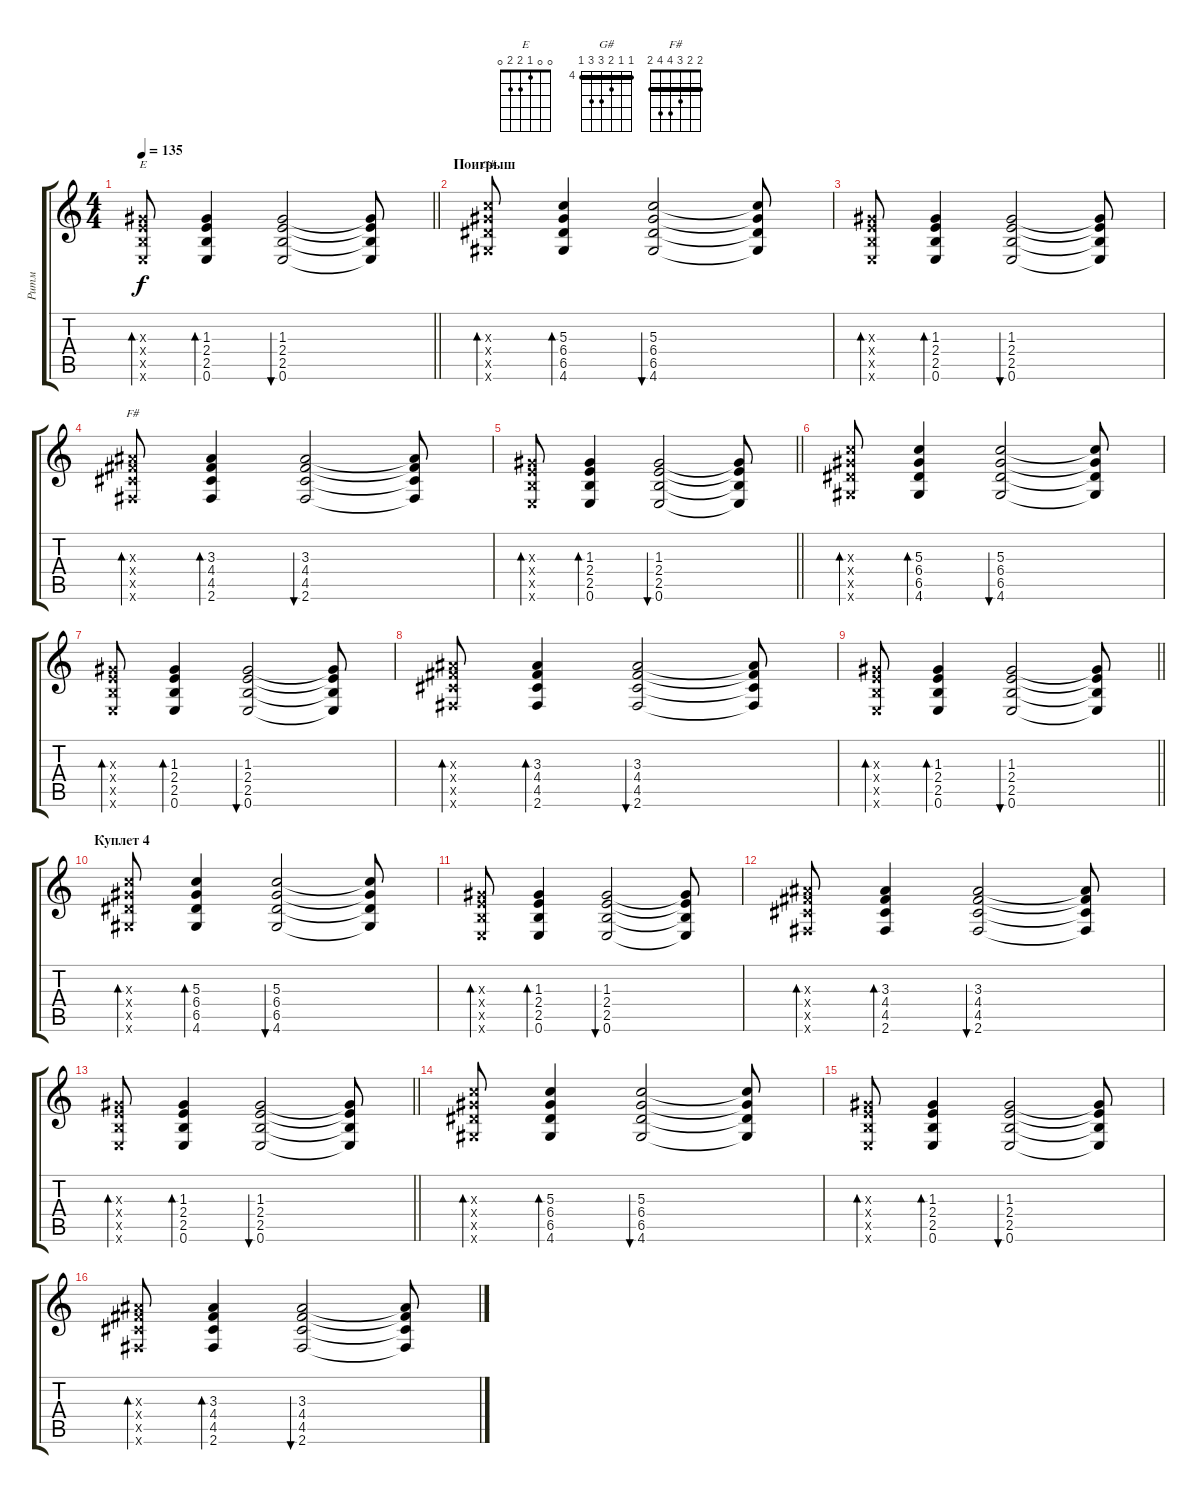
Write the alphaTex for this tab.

\track ("Ритм" "Ритм") {instrument acousticguitarnylon}
\staff {score tabs}
\tuning (E4 B3 G3 D3 A2 E2) {hide}
\chord ("E" 0 0 1 2 2 0)
\chord ("G#" 4 4 5 6 6 4) {firstfret 4 barre 4}
\chord ("F#" 2 2 3 4 4 2) {barre 2}
\ts (4 4)
\tempo 135
\clef g2
\barLineRight lightlight
\ks c
(1.3{x} 2.4{x} 2.5{x} 0.6{x}).8{bd 60 ch "E" dy f} (1.3 2.4 2.5 0.6).4{bd 60} (1.3 2.4 2.5 0.6).2{bu 60} (1.3{t} 2.4{t} 2.5{t} 0.6{t}).8 |
\section ("" "Поигрыш")
(5.3{x} 6.4{x} 6.5{x} 4.6{x}).8{bd 60 ch "G#"} (5.3 6.4 6.5 4.6).4{bd 60} (5.3 6.4 6.5 4.6).2{bu 60} (5.3{t} 6.4{t} 6.5{t} 4.6{t}).8 |
(1.3{x} 2.4{x} 2.5{x} 0.6{x}).8{bd 60} (1.3 2.4 2.5 0.6).4{bd 60} (1.3 2.4 2.5 0.6).2{bu 60} (1.3{t} 2.4{t} 2.5{t} 0.6{t}).8 |
(3.3{x} 4.4{x} 4.5{x} 2.6{x}).8{bd 60 ch "F#"} (3.3 4.4 4.5 2.6).4{bd 60} (3.3 4.4 4.5 2.6).2{bu 60} (3.3{t} 4.4{t} 4.5{t} 2.6{t}).8 |
\barLineRight lightlight
(1.3{x} 2.4{x} 2.5{x} 0.6{x}).8{bd 60} (1.3 2.4 2.5 0.6).4{bd 60} (1.3 2.4 2.5 0.6).2{bu 60} (1.3{t} 2.4{t} 2.5{t} 0.6{t}).8 |
(5.3{x} 6.4{x} 6.5{x} 4.6{x}).8{bd 60} (5.3 6.4 6.5 4.6).4{bd 60} (5.3 6.4 6.5 4.6).2{bu 60} (5.3{t} 6.4{t} 6.5{t} 4.6{t}).8 |
(1.3{x} 2.4{x} 2.5{x} 0.6{x}).8{bd 60} (1.3 2.4 2.5 0.6).4{bd 60} (1.3 2.4 2.5 0.6).2{bu 60} (1.3{t} 2.4{t} 2.5{t} 0.6{t}).8 |
(3.3{x} 4.4{x} 4.5{x} 2.6{x}).8{bd 60} (3.3 4.4 4.5 2.6).4{bd 60} (3.3 4.4 4.5 2.6).2{bu 60} (3.3{t} 4.4{t} 4.5{t} 2.6{t}).8 |
\barLineRight lightlight
(1.3{x} 2.4{x} 2.5{x} 0.6{x}).8{bd 60} (1.3 2.4 2.5 0.6).4{bd 60} (1.3 2.4 2.5 0.6).2{bu 60} (1.3{t} 2.4{t} 2.5{t} 0.6{t}).8 |
\section ("" "Куплет 4")
(5.3{x} 6.4{x} 6.5{x} 4.6{x}).8{bd 60 volume 10} (5.3 6.4 6.5 4.6).4{bd 60} (5.3 6.4 6.5 4.6).2{bu 60} (5.3{t} 6.4{t} 6.5{t} 4.6{t}).8 |
(1.3{x} 2.4{x} 2.5{x} 0.6{x}).8{bd 60} (1.3 2.4 2.5 0.6).4{bd 60} (1.3 2.4 2.5 0.6).2{bu 60} (1.3{t} 2.4{t} 2.5{t} 0.6{t}).8 |
(3.3{x} 4.4{x} 4.5{x} 2.6{x}).8{bd 60} (3.3 4.4 4.5 2.6).4{bd 60} (3.3 4.4 4.5 2.6).2{bu 60} (3.3{t} 4.4{t} 4.5{t} 2.6{t}).8 |
\barLineRight lightlight
(1.3{x} 2.4{x} 2.5{x} 0.6{x}).8{bd 60} (1.3 2.4 2.5 0.6).4{bd 60} (1.3 2.4 2.5 0.6).2{bu 60} (1.3{t} 2.4{t} 2.5{t} 0.6{t}).8 |
(5.3{x} 6.4{x} 6.5{x} 4.6{x}).8{bd 60} (5.3 6.4 6.5 4.6).4{bd 60} (5.3 6.4 6.5 4.6).2{bu 60} (5.3{t} 6.4{t} 6.5{t} 4.6{t}).8 |
(1.3{x} 2.4{x} 2.5{x} 0.6{x}).8{bd 60} (1.3 2.4 2.5 0.6).4{bd 60} (1.3 2.4 2.5 0.6).2{bu 60} (1.3{t} 2.4{t} 2.5{t} 0.6{t}).8 |
(3.3{x} 4.4{x} 4.5{x} 2.6{x}).8{bd 60} (3.3 4.4 4.5 2.6).4{bd 60} (3.3 4.4 4.5 2.6).2{bu 60} (3.3{t} 4.4{t} 4.5{t} 2.6{t}).8
